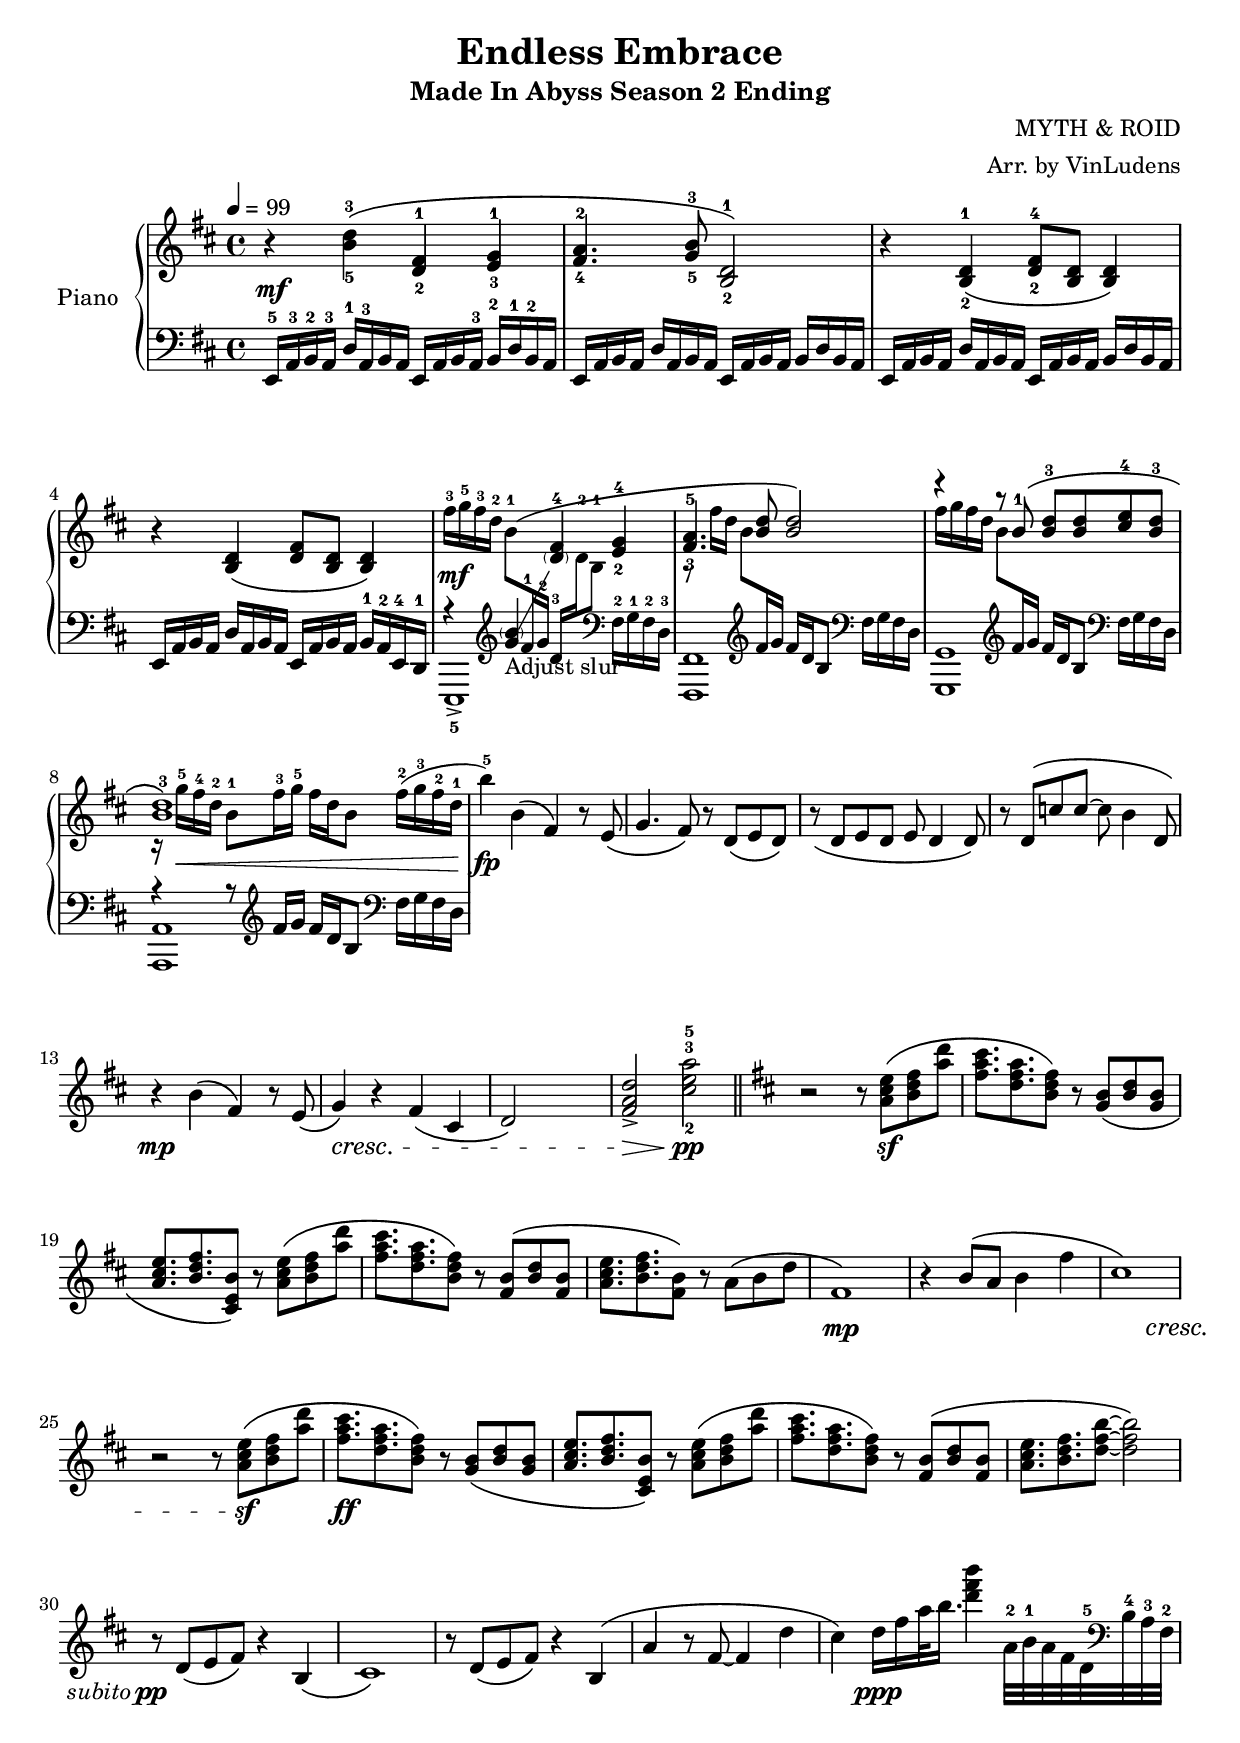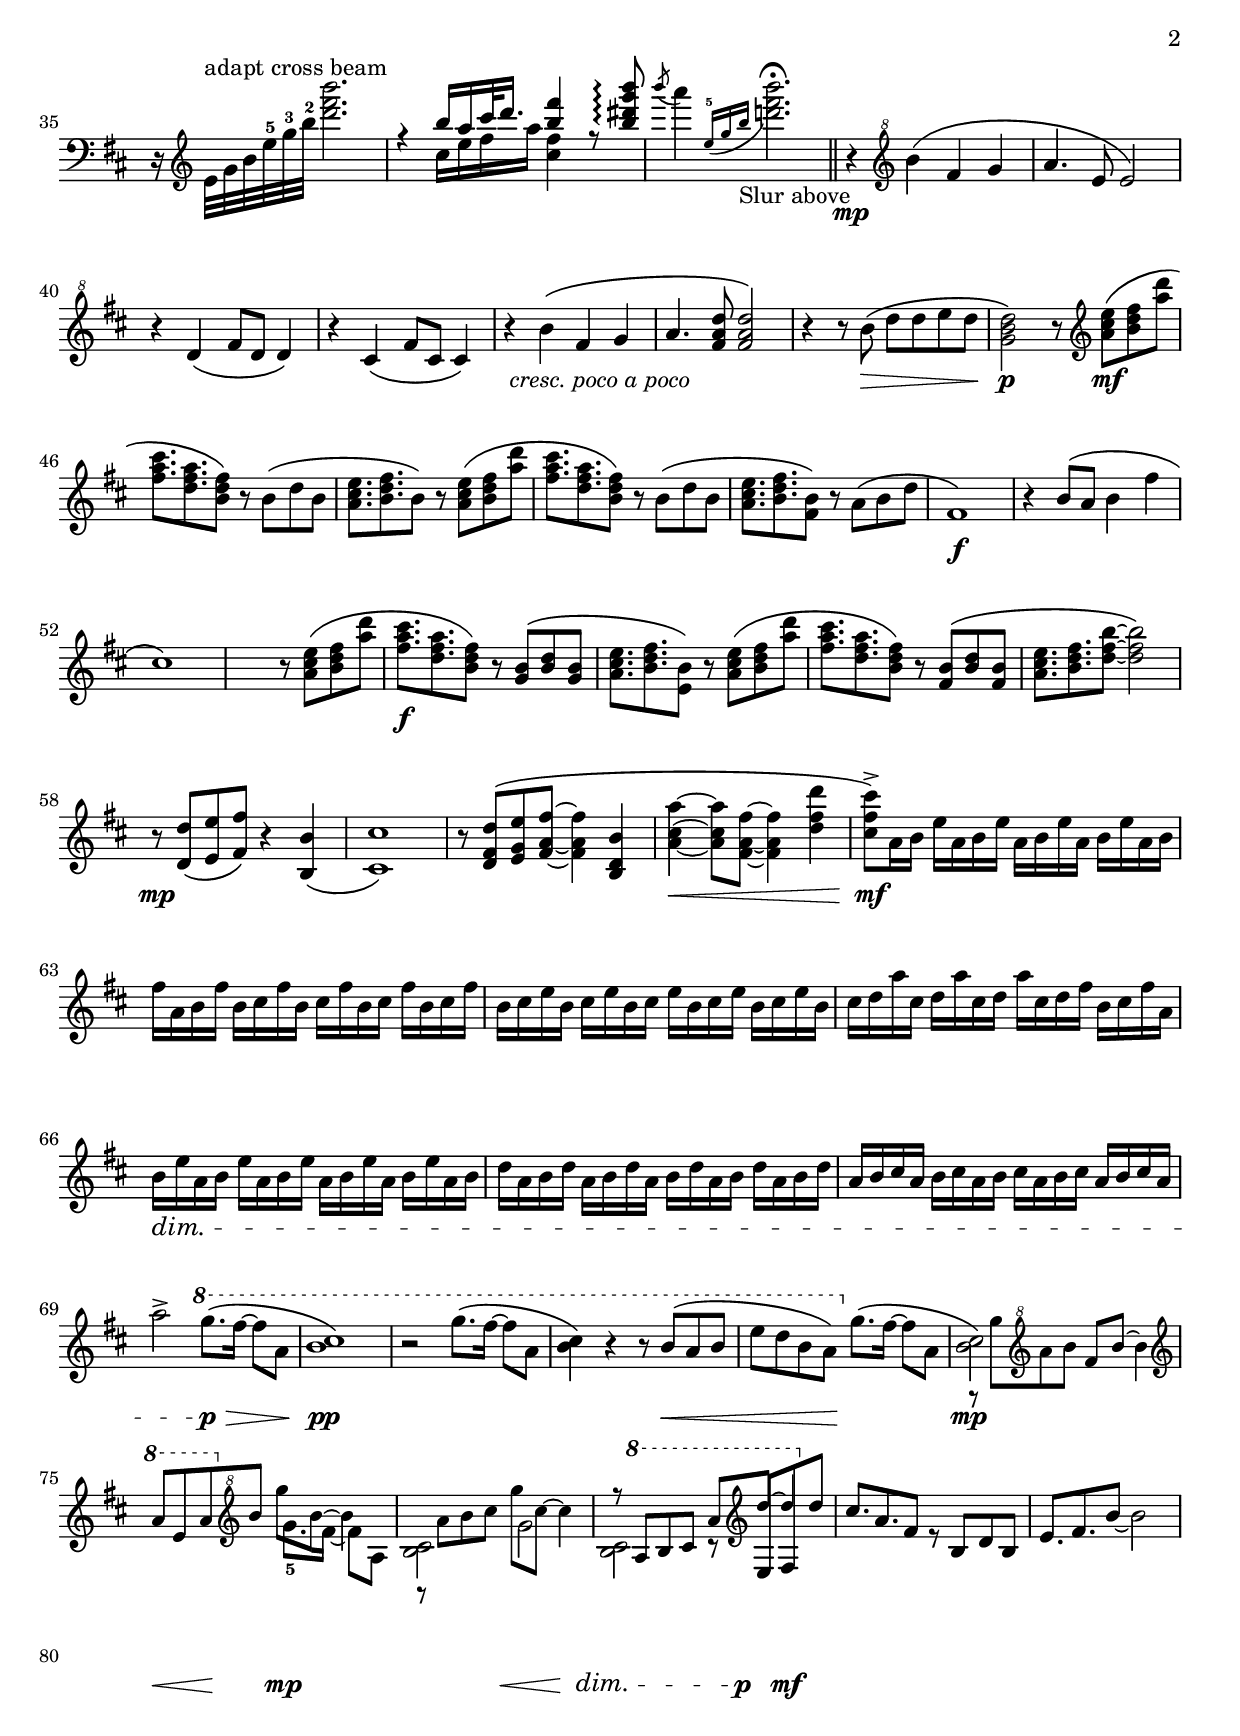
\version "2.23.10"

date = #(strftime "%B %d %Y" (localtime (current-time)))
\header {
  title = "Endless Embrace"
  subtitle = "Made In Abyss Season 2 Ending"
  %instrument = "Piano"
  composer = "MYTH & ROID"
  arranger = "Arr. by VinLudens"
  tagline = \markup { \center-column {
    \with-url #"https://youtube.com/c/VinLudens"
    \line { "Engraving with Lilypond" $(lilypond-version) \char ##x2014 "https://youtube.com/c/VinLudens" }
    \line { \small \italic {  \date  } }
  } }
}

%#(set-global-staff-size 20)
%showLastLength = R1 * 10

% version "2.23.10"
%pagenumheader = \markup { \fill-line { \null \fromproperty #'page:page-number-string } }
%\paper {
%  #(set-paper-size "a4")
%  evenHeaderMarkup = \markup { \on-the-fly \print-page-number-check-first \pagenumheader }
%  oddHeaderMarkup = \evenHeaderMarkup
%}

% version "2.23.10"
\paper {
  #(set-paper-size "a4")
  evenHeaderMarkup = \markup { \if \should-print-page-number { \fill-line { "" \fromproperty #'page:page-number-string } } }
  oddHeaderMarkup = \evenHeaderMarkup
}

\include "global.ly"
\version "2.23.10"
\include "global.ly"

right = \relative c'' {
  \global \key e \minor
  \tempo 4=99

  r4 <d=''-3 b-5>\( <fis,-1 d-2> <g-1 e-3> |
  <a-2 fis-4>4. <b-3 g-5>8 <d,-1 b-2>2\) |
  r4 <d='-1 b-2>\( <fis-4 d-2>8 <d b> q4\) |
  r4 <d b>\( <fis d>8 <d b> q4\) |

  << { \small
      fis'=''16-3 g-5 fis-3 d-2 b8-1 \change Staff = "left" fis='16-1 g-2 d-3 \change Staff = "right"  d-2 b8-1 \change Staff = "left" \clef "bass" fis=16-2 g-1 fis-2 d-3 |
      \change Staff = "right" r8 fis''=''16 d b8 \change Staff = "left" \clef "treble" fis='16 g fis d b8 \clef "bass" fis=16 g fis d |
      \oneVoice \change Staff = "right" fis''=''16 g fis d b8 \change Staff = "left" \clef "treble" fis='16 g fis d b8 \clef "bass" fis=16 g fis d |

      \change Staff = "right" r16 g''=''-5 fis-4 d-2 b8-1 fis'=''16-3 g-5 fis d b8 fis'=''16-2( g-3 fis-2 d-1 |
    }
    \new Voice { \voiceOne
      \change Staff = "left" r4 \clef "treble" <\parenthesize b=' g>^\(_"Adjust slur" \showStaffSwitch \change Staff = "right" <fis-4 \parenthesize d> \hideStaffSwitch <g-4 e-2> |
      <a-5 fis-3>4. <d b>8 q2\) |
      \change Staff = "right" \voiceOne r4 r8 b='8-1\( <d-3 b> q <e-4 cis> <d-3 b> | \oneVoice
      <d=''-3 b>1\) |
    }
  >> \oneVoice

  b'=''4-5) \normalsize b,='4\( fis\) r8 e\( |
  g4. fis8\) r8 d\( e d\) |
  r8 \(d e d e d4 d8\) |
  r8 d8\( c' c ~ 8 b4 d,8\) |

  r4 b'='4\( fis\) r8 e\( |
  g4\) r4 fis\( cis |
  d2\) s |
  <d'='' a fis>2-> <a'=''-5 e-3 cis-2> |

  \bar "||"
  \key b \minor

  % -- S1 --
  r2 r8 <e='' cis a>\( <fis d b> <d' a> |

  <cis a fis>8. <a fis d> <fis d b>8\) r8 <b,=' g>\( <d b> <b g> |
  <e cis a>8. <fis d b> <b, e, cis>8\) r8 <e='' cis a>\( <fis d b> <d' a> |
  <cis a fis>8. <a fis d> <fis d b>8\) r8 <b,=' fis>\( <d b> <b fis> |
  <e cis a>8. <fis d b> <b, fis>8\) r8 a='\( b d |

  fis,='1\) |
  r4 b='8\( a b4 fis' |
  cis1\) |
  r2 r8 <e='' cis a>\( <fis d b> <d' a> |

  <cis a fis>8. <a fis d> <fis d b>8\) r8 <b,=' g>\( <d b> <b g> |
  <e cis a>8. <fis d b> <b, e, cis>8\) r8 <e='' cis a>\( <fis d b> <d' a> |
  <cis a fis>8. <a fis d> <fis d b>8\) r8 <b,=' fis>\( <d b> <b fis> |
  <e cis a>8. <fis d b> <b fis d>8 ~ q2\) |
  % -- E1 --


  r8 d,,='8\( e fis\) r4 b,4\( |
  cis1\) |
  r8 d='8\( e fis\) r4 b,4\( |
  a'='4 r8 fis8 ~ 4 d' |









  cis4\) d=''16 fis a32 b16. <d fis b>4 \change Staff = "left" a,='32-2 b-1 a fis d-5 \change Staff = "right" \clef "bass" b-4 a-3 fis-2 |
  r16 \once\override Beam.positions = #'(-5.5 . -3.5) \clef "treble" e'='32^"adapt cross beam" g b \change Staff = "left" \clef "treble" e-5 g-3 b-2 \change Staff = "right" <d fis b>2. |
  << { \voiceOne
      r4 b=''16 a cis32 d16. <b fis'>4 r8 <b dis g b>8\arpeggio |
    }
    \new Voice { \voiceTwo
      s4 cis,=''16 e fis a <cis, fis>4 s4 |
    }
  >> \oneVoice
  \acciaccatura b''='''8 a='''4 \appoggiatura { \change Staff = "left" \clef "treble" e,=''16-5 g b-"Slur above" } \change Staff = "right" <d=''' fis b>2.\fermata |

  \bar "||"

  r4 \clef "treble^8" b=''4\( fis g |
  a4. e8 2\) |
  r4 d=''4\( fis8 d8 4\) |
  r4 cis=''4\( fis8 cis8 4\) |

  r4 \clef "treble^8" b'=''4\( fis g |
  a4. <d a fis>8 q2\) |
  r4 r8 b=''8\( d d e d |
  <d b g>2\) r8 \clef "treble" <e,='' cis a>\( <fis d b> <d' a> |

  <cis a fis>8. <a fis d> <fis d b>8\) r8 b,='\( d b |
  <e cis a>8. <fis d b> b,8\) r8 <e='' cis a>\( <fis d b> <d' a> |
  <cis a fis>8. <a fis d> <fis d b>8\) r8 b,='\( d b |
  <e cis a>8. <fis d b> <b, fis>8\) r8 a='\( b d |

  fis,='1\) |
  r4 b='8\( a b4 fis' |
  cis1\) |

  s2 r8 <e='' cis a>\( <fis d b> <d' a> |






  <cis a fis>8. <a fis d> <fis d b>8\) r8 <b,=' g>\( <d b> <b g> |
  <e cis a>8. <fis d b> <b, e,>8\) r8 <e='' cis a>\( <fis d b> <d' a> |
  <cis a fis>8. <a fis d> <fis d b>8\) r8 <b,=' fis>\( <d b> <b fis> |
  <e cis a>8. <fis d b> <b fis d>8 ~ q2\) |


  \clef "treble" r8 <d,,=' d'>8\( <e e'> <fis fis'>\) r4 <b, b'>\( |
  <cis cis'>1\) |
  r8 <d=' fis d'>8\( <e g e'> <fis a fis'> ~ 4 <b, d b'> |
  <a'=' cis a'>4 ~ 8 <fis a fis'> ~ 4 <d' fis d'> |









  <cis fis cis'>8->\) \repeat unfold 4 { a='16 b e } a, b |
  fis'='' a, b fis' \repeat unfold 4 { b,='16 cis fis } |
  \repeat unfold 5 { b,='16 cis e } b |
  \repeat unfold 3 { cis=''16 d a' } cis, d fis b, cis fis a, |
  b16 e \repeat unfold 4 { a,=' b e } a, b |
  d16 \repeat unfold 5 { a b d } |
  \repeat unfold 5 { a='16 b cis } a |

  a'2-> \ottava 1 g'='''8.\( fis16 ~ 8 a, |
  <b cis>1\) |
  r2 g'='''8.\( fis16 ~ 8 a, |
  <b cis>4\) r4 r8 b=''8\( a b |
  e d b a\) \ottava 0 g=''8.\( fis16 ~ 8 a, |

  << { \voiceTwo
      <b=' cis>2\) s2 |
      s2 g=''8.-5  fis16 ~ 8 a, |
      <b cis>2 g'=''2 |
      <b=' cis>2 r8 \change Staff = "left" \clef "treble" \stemUp e=' fis \change Staff = "right" \ottava 0 \stemNeutral d'='' |

      cis=''8. a fis8 r8 b,= d b |
      e='8. fis b8 ~ 2 |

    }
    \new Voice { \small
      r8 \stemDown g=''8 \stemNeutral \change Staff = "left" \clef "treble^8" a='' b fis b ~ 4 |
      \change Staff = "right" \clef "treble" \ottava 1 a=''8 e a \ottava 0 \change Staff = "left" \clef "treble^8" b g' b, ~ 4 |
      \change Staff = "right" r8 \stemDown a=''8 \stemNeutral \change Staff = "left" \clef "treble^8" b cis g' cis, ~ 4 |
      \change Staff = "right" \voiceOne r8 \ottava 1 a=''8 b cis a' d, ~ 4 \ottava 0 |
    }
  >> \oneVoice


%}
}

\version "2.23.10"
\include "global.ly"

left = \relative c, {
  \global


  e=,16-5 a-3 b-2 a-3 d-1 a-3 b a e a b a-3 b-2 d-1 b-2 a |
  e=,16 a b a d a b a e a b a b d b a |
  e=,16 a b a d a b a e a b a b d b a |
  e=,16 a b a d a b a e a b a b-1 a-2 e-4 d-1 |


  e,=,,1->_5 |
  \clef "bass" <fis'=, fis,>1 |
  \clef "bass" <g g,>1 |
  << { \voiceTwo
      \clef "bass" <a a,>1 |
    }
    \new Voice { \voiceOne
      r4 r8 \clef "treble" \oneVoice fis''='16 g fis d b8 \clef "bass" fis16 g fis d |
    }
  >> \oneVoice

%}
}

\version "2.23.10"
\include "global.ly"

%~~~~~~~~~~~~~~~~~~~~~~~~~~~~~~~~~~~~~~~~~~~~~~~~~~~~~~~~~~~~~~~~~~~~~~~~~~~~~~~
%                                  LSR Snippets
%~~~~~~~~~~~~~~~~~~~~~~~~~~~~~~~~~~~~~~~~~~~~~~~~~~~~~~~~~~~~~~~~~~~~~~~~~~~~~~~

% Align on dynamics ------------------------------------------------------------

%% http://lsr.di.unimi.it/LSR/Item?id=739
%% see also http://lilypond.org/doc/v2.18/Documentation/notation/writing-text#text-spanners


% calculate x-alignment based on attribute text + dynamic text
% this has to be a markup-command to get stencil-extent based on (interpret-markup layout props ...)
#(define-markup-command (center-dyn layout props atr-text dyn)(markup? string?)
  "x-align on center of dynamic"
  (let* ((text (string-append atr-text " "))
         (atr-stencil 
           (interpret-markup layout props (markup #:normal-text #:italic text)))
         (dyn-stencil 
           (interpret-markup layout props (markup #:dynamic dyn)))
         (atr-x-ext (ly:stencil-extent atr-stencil X))
         (dyn-x-ext (ly:stencil-extent dyn-stencil X))
         (atr-x (- (cdr atr-x-ext)(car atr-x-ext)))
         (dyn-x (- (cdr dyn-x-ext)(car dyn-x-ext)))
         (x-align
           (* (-
                (/ (+ atr-x (/ dyn-x 2)) (+ atr-x dyn-x) )
                0.5) 2)))
    (interpret-markup layout props 
      (markup 
        #:halign x-align 
        #:concat (#:normal-text #:italic text #:dynamic dyn)))))

#(define (make-atr-dynamic-script atr dyn)
        (let ((dynamic (make-dynamic-script (markup #:center-dyn atr dyn))))
             #{ \tweak X-offset 0 $dynamic #}))

%~~~~~~~~~~~~~~~~~~~~~~~~~~~~~~~~~~~~~~~~~~~~~~~~~~~~~~~~~~~~~~~~~~~~~~~~~~~~~~~
%                                Custom Commands
%~~~~~~~~~~~~~~~~~~~~~~~~~~~~~~~~~~~~~~~~~~~~~~~~~~~~~~~~~~~~~~~~~~~~~~~~~~~~~~~

crescPoco = \tweak DynamicText.self-alignment-X #LEFT 
        #(make-dynamic-script (markup #:normal-text #:italic "cresc. poco a poco"))

rit = \tweak DynamicText.self-alignment-X #LEFT #(make-dynamic-script
  (markup #:normal-text #:italic "rit."))

rall = \tweak DynamicText.self-alignment-X #LEFT #(make-dynamic-script
  (markup #:normal-text #:italic "rall."))

subpp = #(make-atr-dynamic-script "subito" "pp")

%~~~~~~~~~~~~~~~~~~~~~~~~~~~~~~~~~~~~~~~~~~~~~~~~~~~~~~~~~~~~~~~~~~~~~~~~~~~~~~~
%                                    Dynamics
%~~~~~~~~~~~~~~~~~~~~~~~~~~~~~~~~~~~~~~~~~~~~~~~~~~~~~~~~~~~~~~~~~~~~~~~~~~~~~~~

dynamics = {
  \global
  % allow text in the dynamics block to be centered vertically
  % \override TextScript.extra-offset = #'(0 . 1)

  s1\mf |
  s1*3 |
  s1\mf |
  s1*2 |
  s16 s8.\< s2. |
  s1\fp |
  s1*3 |
  s1\mp |
  s1\cresc |
  s1 |
  s2\> s2\pp |
  s2 s8 s4.\sf |
  s1*4 |
  s1\mp |
  s1 |
  s2 s2\cresc |
  s2 s8 s4.\sf |
  s1\ff |
  s1*3 | \once\override DynamicText.layer = #10 \once\override DynamicText.whiteout = #3
  s1\subpp |
  s1*3 |
  s4 s2.\ppp |
  s1*3 |

  s1\mp |
  s1*3 |
  s1\crescPoco |
  s1 |
  s4 s8 s8\> s2 |
  s2\p s8 s4.\mf |
  s1*4 |
  s1\f |
  s1*3 |
  s1\f |
  s1*3 |
  s1\mp |
  s1*2 |
  s1\< |
  s1\mf |
  s1*3 |
  s1\dim |
  s1*2 |
  s2 s2\p\> |

  s1\pp |
  s1 |
  s2 s8 s4.\< |
  s4. s8\! s2 |
  s1\mp |
  s1*5 |
  s1\< |
  s2\! s8 s4.\mp |
  s1*2 |
  s1\< |
  s1\dim |
  s1 |

  s2\p s8 s4.\mf |
  s1*4 |
  s1\mp |
  s1 |
  s2 s2\cresc |
  s2 s8 s4.\sf |
  s1\ff |
  s1*3 |
  s1\mf |
  s1*6 |
  s2. s4\sf |
  s1*3 |
  s2 s8 s4.\ff |
  s1*3 |
  s2 s2\dim |
  s4 s2.\ppp |

%}
}

\version "2.22.1"
\include "global.ly"

sustainRaise = \sustainOff\sustainOn

% https://music.stackexchange.com/questions/113927/how-to-remove-piano-pedal-bracket-edges-on-both-sides
sustainTrailStart = \once\override Dynamics.PianoPedalBracket.edge-height = #'(0 . 1)
sustainTrailEnd   = \once\override Dynamics.PianoPedalBracket.edge-height = #'(1 . 0)

pedal = { \override SustainPedal.X-offset = #5
  \global \set Dynamics.pedalSustainStyle = #'bracket
  % allow text in the dynamics block to be centered vertically
  % \override TextScript.extra-offset = #'(0 . 1)

%}
}


\score {
  \new PianoStaff \with {
    instrumentName = "Piano"
  } << \accidentalStyle piano
    \new Staff = "right" \with {
      midiInstrument = "acoustic grand"
    } \right
    \new Dynamics = "Dynamics" \dynamics
    \new Staff = "left" \with {
      midiInstrument = "acoustic grand"
    } { \clef bass \left }
    \new Dynamics = "Pedal" \pedal
  >>
  \layout { }
  \midi {
    %\tempo 4=80
    % \set Staff.midiMaximumVolume = #0.7
  }
}
